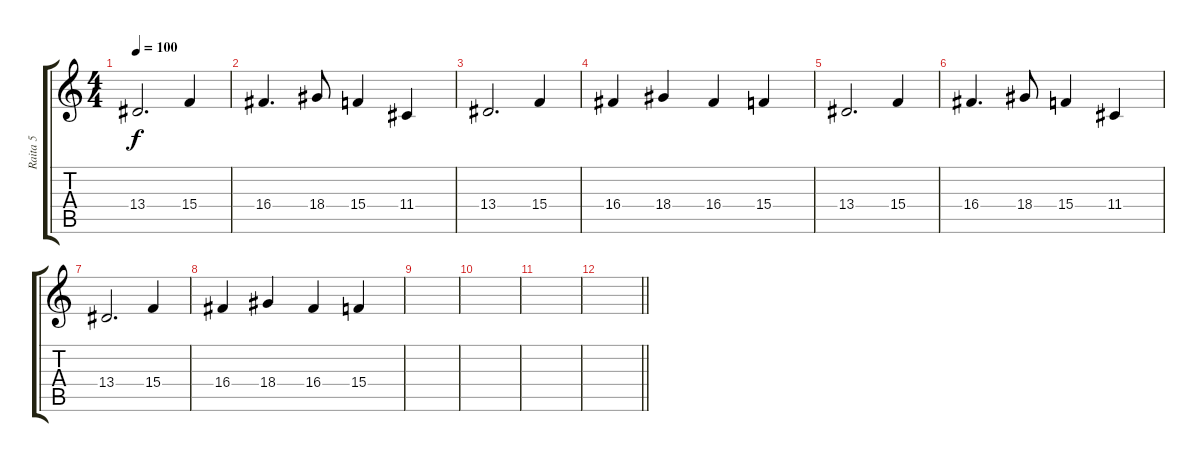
\track ("Raita 5" "Raita 5") {instrument synthstrings2}
\staff {score tabs}
\tuning (E4 B3 G3 D3 A2 E2) {hide}
\ts (4 4)
\tempo 100
\clef g2
\ks c
13.4.2{d dy f} 15.4.4 |
16.4.4{d} 18.4.8 15.4.4 11.4.4 |
13.4.2{d} 15.4.4 |
16.4.4 18.4.4 16.4.4 15.4.4 |
13.4.2{d volume 0} 15.4.4 |
16.4.4{d} 18.4.8 15.4.4 11.4.4 |
13.4.2{d} 15.4.4 |
16.4.4 18.4.4 16.4.4 15.4.4 |
|
|
|
\barLineRight lightlight
